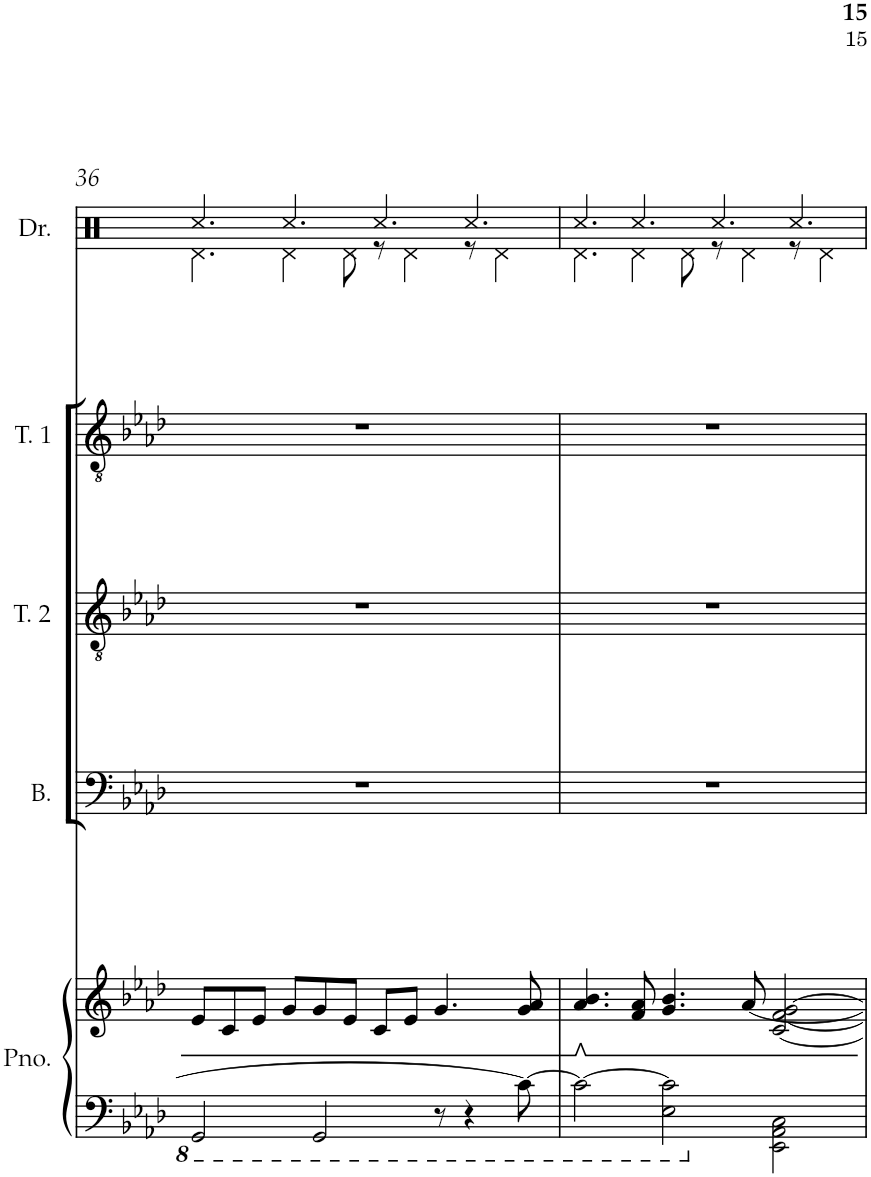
**kern	**kern	**kern	**kern	**kern	**kern
*part5	*part5	*part4	*part3	*part2	*part1
*staff6	*staff5	*staff4	*staff3	*staff2	*staff1
*I"Piano	*	*I"Bass	*I"Tenor 2	*I"Tenor 1	*I"Drum Set
*I'Pno.	*	*I'B.	*I'T. 2	*I'T. 1	*I'Dr.
!!LO:PB:g=z
*clefF4	*clefG2	*clefF4	*clefGv2	*clefGv2	*clefX
*k[b-e-a-d-]	*k[b-e-a-d-]	*k[b-e-a-d-]	*k[b-e-a-d-]	*k[b-e-a-d-]	*k[]
*M12/8	*M12/8	*M12/8	*M12/8	*M12/8	*M12/8
=36	=36	=36	=36	=36	=36
*	*	*	*	*	*^
2GGG/	8e-/L	1.r	1.r	1.r	4.Rcc/	4.Rd\
.	8c/	.	.	.	.	.
.	8e-/J	.	.	.	.	.
.	8g/L	.	.	.	4.Rcc/	4Rd\
2GGG/	8g/	.	.	.	.	.
.	8e-/J	.	.	.	.	8Rd\
.	8c/L	.	.	.	4.Rcc/	8r
.	8e-/J	.	.	.	.	4Rd\
8r	4.g/	.	.	.	.	.
4r	.	.	.	.	4.Rcc/	8r
.	.	.	.	.	.	4Rd\
8C\_	8g/ 8a-/	.	.	.	.	.
=37	=37	=37	=37	=37	=37	=37
2C\_	4.a-/ 4.b-/	1.r	1.r	1.r	4.Rcc/	4.Rd\
.	8f/ 8a-/	.	.	.	4.Rcc/	4Rd\
2EE-\ 2C\]	4.g/ 4.b-/	.	.	.	.	.
.	.	.	.	.	.	8Rd\
.	.	.	.	.	4.Rcc/	8r
.	[<8a-/	.	.	.	.	4Rd\
2EE-\ 2AA-\ 2C\	[<2c/ [<2f/ [>2g/	.	.	.	.	.
.	.	.	.	.	4.Rcc/	8r
.	.	.	.	.	.	4Rd\
*	*	*	*	*	*v	*v
=	=	=	=	=	=
*-	*-	*-	*-	*-	*-
